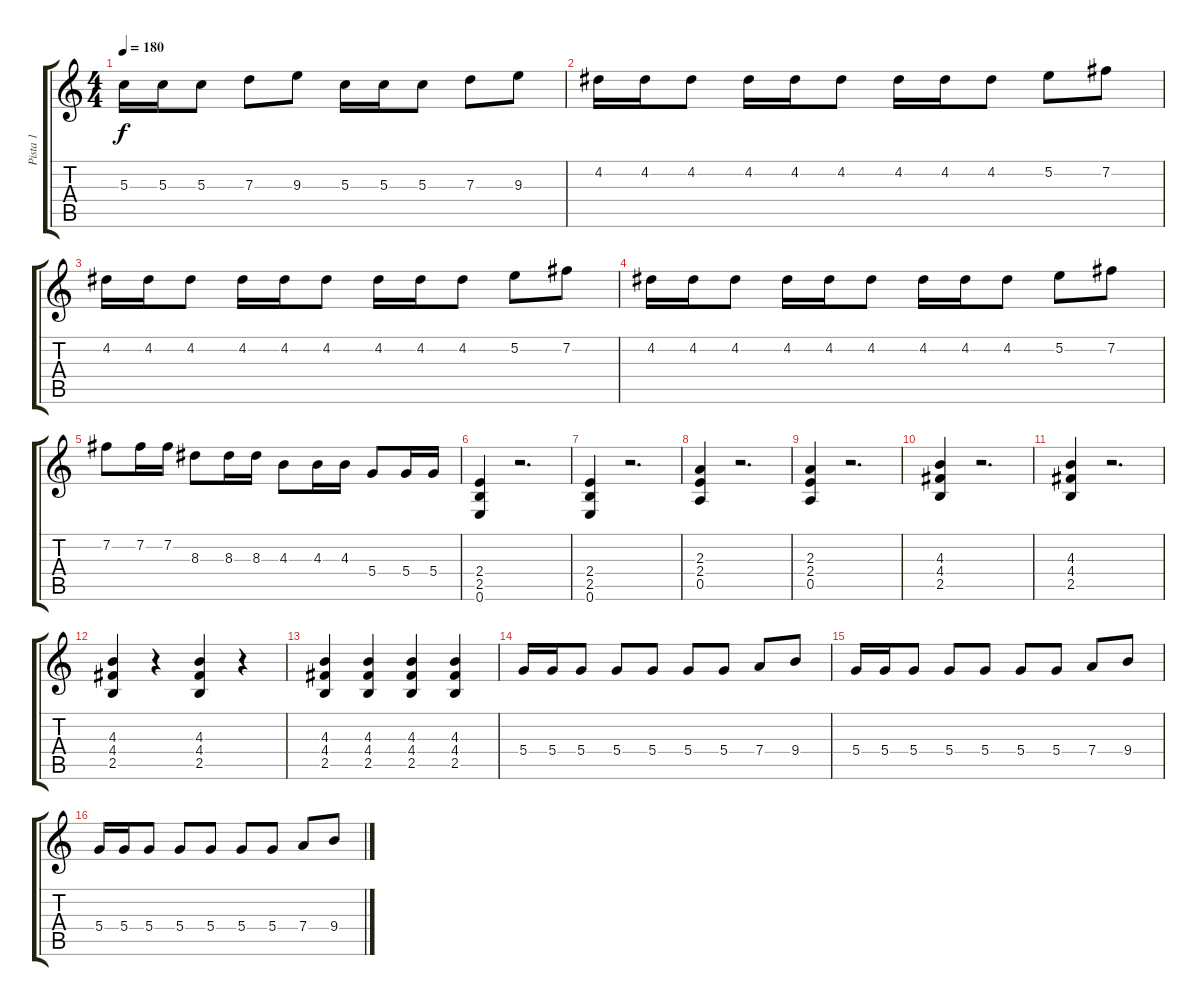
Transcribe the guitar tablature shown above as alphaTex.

\track ("Pista 1" "Pista 1") {instrument distortionguitar}
\staff {score tabs}
\tuning (E4 B3 G3 D3 A2 E2) {hide}
\ts (4 4)
\tempo 180
\clef g2
\ks c
5.3.16{dy f} 5.3.16 5.3.8 7.3.8 9.3.8 5.3.16 5.3.16 5.3.8 7.3.8 9.3.8 |
4.2.16 4.2.16 4.2.8 4.2.16 4.2.16 4.2.8 4.2.16 4.2.16 4.2.8 5.2.8 7.2.8 |
4.2.16 4.2.16 4.2.8 4.2.16 4.2.16 4.2.8 4.2.16 4.2.16 4.2.8 5.2.8 7.2.8 |
4.2.16 4.2.16 4.2.8 4.2.16 4.2.16 4.2.8 4.2.16 4.2.16 4.2.8 5.2.8 7.2.8 |
7.2.8 7.2.16 7.2.16 8.3.8 8.3.16 8.3.16 4.3.8 4.3.16 4.3.16 5.4.8 5.4.16 5.4.16 |
(2.4 2.5 0.6).4 r.2{d} |
(2.4 2.5 0.6).4 r.2{d} |
(2.3 2.4 0.5).4 r.2{d} |
(2.3 2.4 0.5).4 r.2{d} |
(4.3 4.4 2.5).4 r.2{d} |
(4.3 4.4 2.5).4 r.2{d} |
(4.3 4.4 2.5).4 r.4 (4.3 4.4 2.5).4 r.4 |
(4.3 4.4 2.5).4 (4.3 4.4 2.5).4 (4.3 4.4 2.5).4 (4.3 4.4 2.5).4 |
5.4.16 5.4.16 5.4.8 5.4.8 5.4.8 5.4.8 5.4.8 7.4.8 9.4.8 |
5.4.16 5.4.16 5.4.8 5.4.8 5.4.8 5.4.8 5.4.8 7.4.8 9.4.8 |
5.4.16 5.4.16 5.4.8 5.4.8 5.4.8 5.4.8 5.4.8 7.4.8 9.4.8
